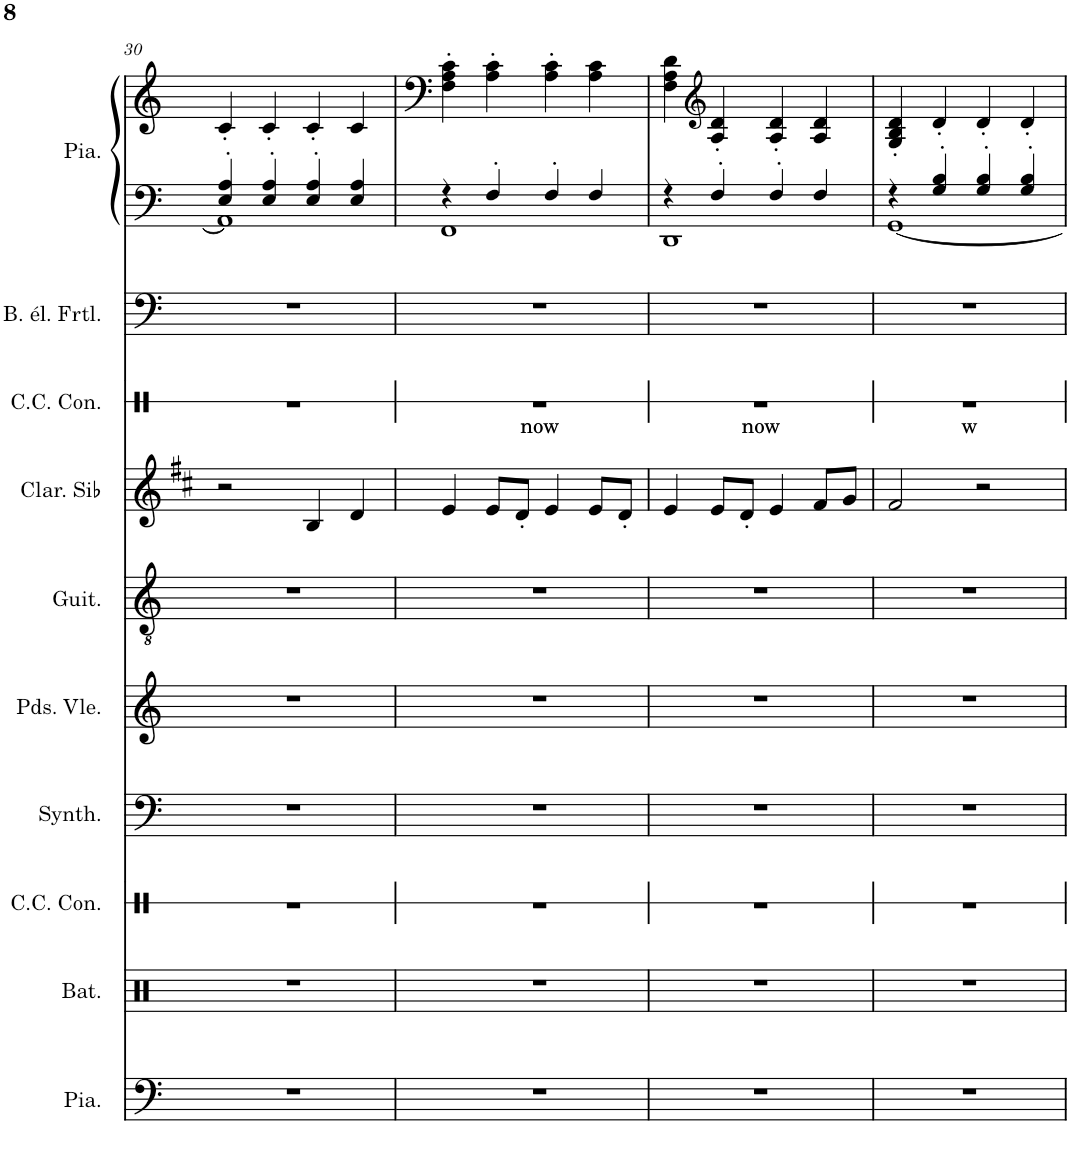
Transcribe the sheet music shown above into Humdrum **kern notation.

**kern	**kern	**kern	**kern	**kern	**kern	**kern	**kern	**text	**kern	**kern	**kern
*part10	*part9	*part8	*part7	*part6	*part5	*part4	*part3	*part3	*part2	*part1	*part1
*staff11	*staff10	*staff9	*staff8	*staff7	*staff6	*staff5	*staff4	*staff4	*staff3	*staff2	*staff1
*I"Piano	*I"Batterie	*I"Caisse claire de concert	*I"Synthétiseur Pad	*I"Pardessus de viole	*I"Guitare acoustique	*I"Clarinette en Sib	*I"Caisse claire de concert	*	*I"Basse électrique fretless	*I"Piano, Stay	*
*I'Pia.	*I'Bat.	*I'C.C. Con.	*I'Synth.	*I'Pds. Vle.	*I'Guit.	*I'Clar. Sib	*I'C.C. Con.	*	*I'B. él. Frtl.	*I'Pia.	*
!!LO:PB:g=z
*clefF4	*clefX	*clefX	*clefF4	*clefG2	*clefGv2	*clefG2	*clefX	*	*clefF4	*clefF4	*clefG2
*	*	*	*	*	*	*Trd1c2	*	*	*Trd7c12	*	*
*k[]	*k[]	*k[]	*k[]	*k[]	*k[]	*k[f#c#]	*k[]	*	*k[]	*k[]	*k[]
*M4/4	*M4/4	*M4/4	*M4/4	*M4/4	*M4/4	*M4/4	*M4/4	*	*M4/4	*M4/4	*M4/4
=30	=30	=30	=30	=30	=30	=30	=30	=30	=30	=30	=30
*	*	*	*	*	*	*	*	*	*	*^	*
1r	1r	1r	1r	1r	1r	2r	1r	.	1r	4E/' 4A/'	1AA]	4c'/
.	.	.	.	.	.	.	.	.	.	4E/' 4A/'	.	4c'/
.	.	.	.	.	.	4B/	.	.	.	4E/' 4A/'	.	4c'/
.	.	.	.	.	.	4d/	.	.	.	4E/ 4A/	.	4c/
=31	=31	=31	=31	=31	=31	=31	=31	=31	=31	=31	=31	=31
1r	1r	1r	1r	1r	1r	4e/	1r	now	1r	4r	1FF	4F\' 4A\' 4c\'
.	.	.	.	.	.	8e/L	.	.	.	4F'/	.	4A\' 4c\'
.	.	.	.	.	.	8d'/J	.	.	.	.	.	.
.	.	.	.	.	.	4e/	.	.	.	4F'/	.	4A\' 4c\'
.	.	.	.	.	.	8e/L	.	.	.	4F/	.	4A\ 4c\
.	.	.	.	.	.	8d'/J	.	.	.	.	.	.
=32	=32	=32	=32	=32	=32	=32	=32	=32	=32	=32	=32	=32
1r	1r	1r	1r	1r	1r	4e/	1r	now	1r	4r	1DD	4F\ 4A\ 4d\
*	*	*	*	*	*	*	*	*	*	*	*	*clefG2
.	.	.	.	.	.	8e/L	.	.	.	4F'/	.	4A/' 4d/'
.	.	.	.	.	.	8d'/J	.	.	.	.	.	.
.	.	.	.	.	.	4e/	.	.	.	4F'/	.	4A/' 4d/'
.	.	.	.	.	.	8f#/L	.	.	.	4F/	.	4A/ 4d/
.	.	.	.	.	.	8g/J	.	.	.	.	.	.
=33	=33	=33	=33	=33	=33	=33	=33	=33	=33	=33	=33	=33
1r	1r	1r	1r	1r	1r	2f#/	1r	w	1r	4r	[1GG	4G/' 4B/' 4d/'
.	.	.	.	.	.	.	.	.	.	4G/' 4B/'	.	4d'/
.	.	.	.	.	.	2r	.	.	.	4G/' 4B/'	.	4d'/
.	.	.	.	.	.	.	.	.	.	4G/' 4B/'	.	4d'/
*	*	*	*	*	*	*	*	*	*	*v	*v	*
=	=	=	=	=	=	=	=	=	=	=	=
*-	*-	*-	*-	*-	*-	*-	*-	*-	*-	*-	*-
